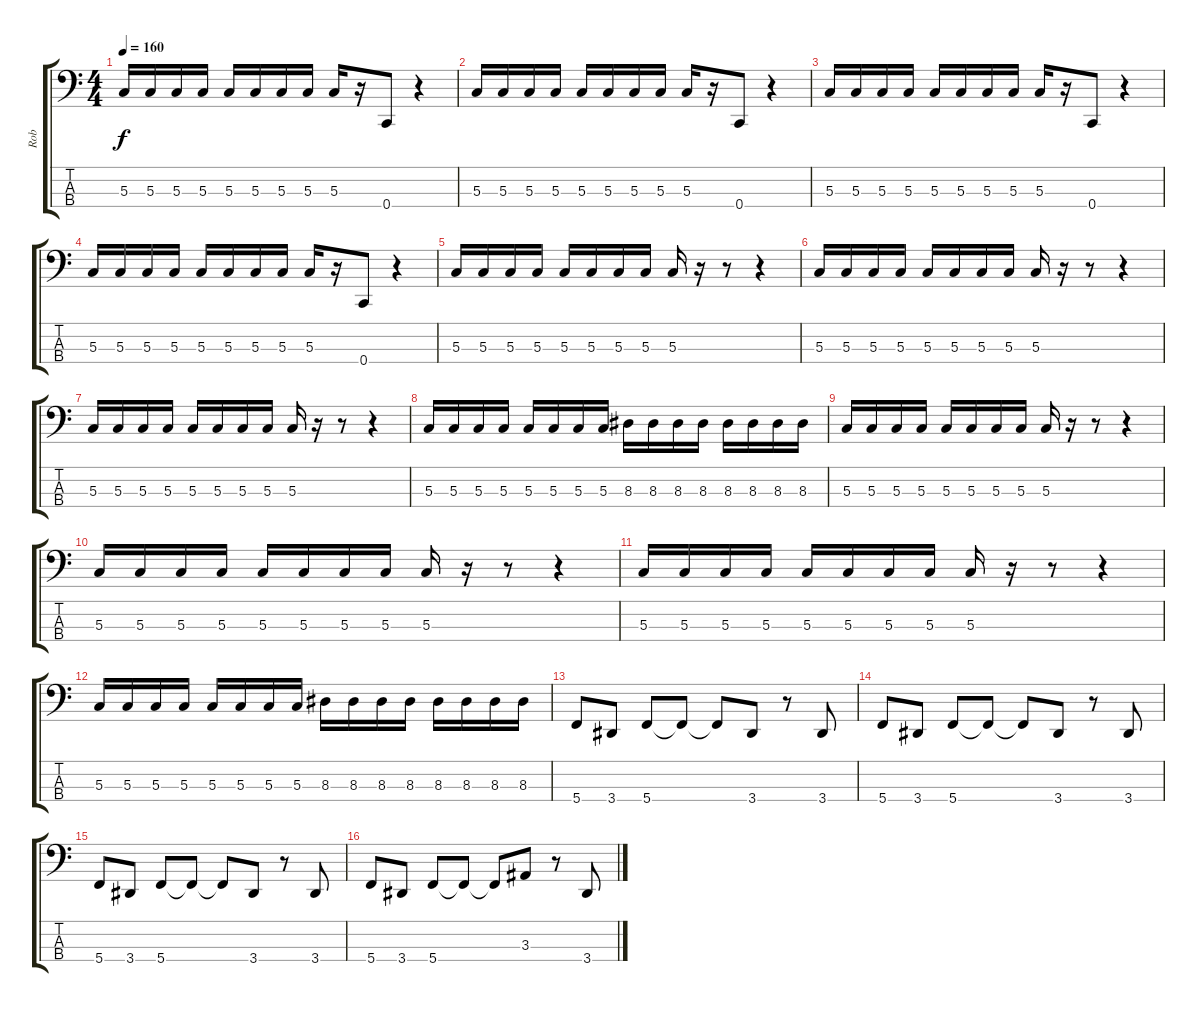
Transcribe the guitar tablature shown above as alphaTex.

\track ("Rob" "Rob") {instrument electricbassfinger}
\staff {score tabs}
\tuning (F2 C2 G1 C1) {hide}
\ts (4 4)
\tempo 160
\clef f4
\ks c
5.3.16{dy f} 5.3.16 5.3.16 5.3.16 5.3.16 5.3.16 5.3.16 5.3.16 5.3.16 r.16 0.4.8 r.4 |
5.3.16 5.3.16 5.3.16 5.3.16 5.3.16 5.3.16 5.3.16 5.3.16 5.3.16 r.16 0.4.8 r.4 |
5.3.16 5.3.16 5.3.16 5.3.16 5.3.16 5.3.16 5.3.16 5.3.16 5.3.16 r.16 0.4.8 r.4 |
5.3.16 5.3.16 5.3.16 5.3.16 5.3.16 5.3.16 5.3.16 5.3.16 5.3.16 r.16 0.4.8 r.4 |
5.3.16 5.3.16 5.3.16 5.3.16 5.3.16 5.3.16 5.3.16 5.3.16 5.3.16 r.16 r.8 r.4 |
5.3.16 5.3.16 5.3.16 5.3.16 5.3.16 5.3.16 5.3.16 5.3.16 5.3.16 r.16 r.8 r.4 |
5.3.16 5.3.16 5.3.16 5.3.16 5.3.16 5.3.16 5.3.16 5.3.16 5.3.16 r.16 r.8 r.4 |
5.3.16 5.3.16 5.3.16 5.3.16 5.3.16 5.3.16 5.3.16 5.3.16 8.3.16 8.3.16 8.3.16 8.3.16 8.3.16 8.3.16 8.3.16 8.3.16 |
5.3.16 5.3.16 5.3.16 5.3.16 5.3.16 5.3.16 5.3.16 5.3.16 5.3.16 r.16 r.8 r.4 |
5.3.16 5.3.16 5.3.16 5.3.16 5.3.16 5.3.16 5.3.16 5.3.16 5.3.16 r.16 r.8 r.4 |
5.3.16 5.3.16 5.3.16 5.3.16 5.3.16 5.3.16 5.3.16 5.3.16 5.3.16 r.16 r.8 r.4 |
5.3.16 5.3.16 5.3.16 5.3.16 5.3.16 5.3.16 5.3.16 5.3.16 8.3.16 8.3.16 8.3.16 8.3.16 8.3.16 8.3.16 8.3.16 8.3.16 |
5.4.8 3.4.8 5.4.8 5.4{t}.8 5.4{t}.8 3.4.8 r.8 3.4.8 |
5.4.8 3.4.8 5.4.8 5.4{t}.8 5.4{t}.8 3.4.8 r.8 3.4.8 |
5.4.8 3.4.8 5.4.8 5.4{t}.8 5.4{t}.8 3.4.8 r.8 3.4.8 |
5.4.8 3.4.8 5.4.8 5.4{t}.8 5.4{t}.8 3.3.8 r.8 3.4.8
